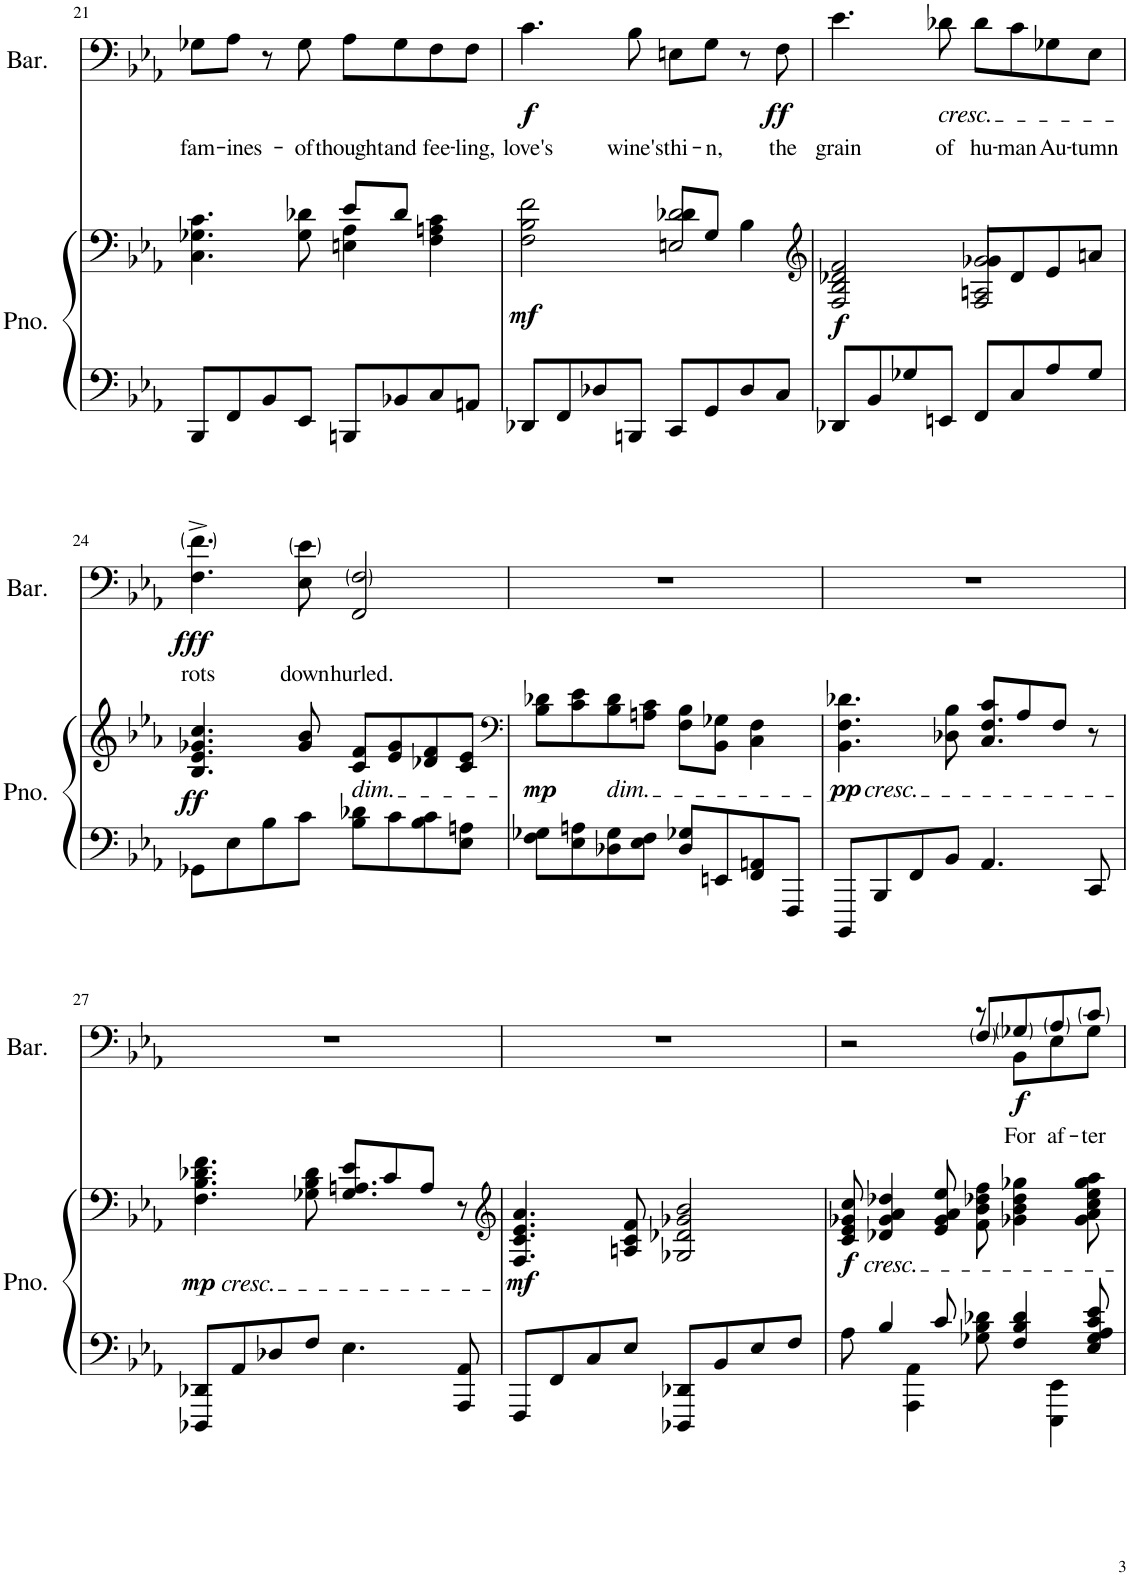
**kern	**kern	**dynam	**kern	**text	**dynam
*part2	*part2	*part2	*part1	*part1	*part1
*staff3	*staff2	*staff2/3	*staff1	*staff1	*staff1
*I"Piano	*	*	*I"Baritone	*	*
*I'Pno.	*	*	*I'Bar.	*	*
!!LO:PB:g=z
*clefF4	*clefF4	*	*clefF4	*	*
*k[b-e-a-]	*k[b-e-a-]	*	*k[b-e-a-]	*	*
*M4/4	*M4/4	*	*M4/4	*	*
=21	=21	=21	=21	=21	=21
*	*^	*	*	*	*
!	!	!	!	!	!LO:LY:b	!
8BBB-/L	4.C\ 4.G-X\ 4.c\	2ryy	.	8G-X\L	fam-	.
!	!	!	!	!	!LO:LY:b	!
8FF/	.	.	.	8A-\J	-ines-	.
8BB-/	.	.	.	8r	.	.
!	!	!	!	!	!LO:LY:b	!
8EE-/J	8G-\ 8d-X\	.	.	8G-\	of	.
!	!	!	!	!	!LO:LY:b	!
8BBBn/L	4En\ 4A-\	8e-/L	.	8A-\L	thought	.
!	!	!	!	!	!LO:LY:b	!
8BB-X/	.	8d-/J	.	8G-\	and	.
!	!	!	!	!	!LO:LY:b	!
8C/	4F\ 4An\ 4c\	4ryy	.	8F\	fee-	.
!	!	!	!	!	!LO:LY:b	!
8AAn/J	.	.	.	8F\J	-ling,	.
=22	=22	=22	=22	=22	=22	=22
!	!	!	!LO:DY:b	!	!LO:LY:b	!LO:DY:b
8DD-X/L	2F\ 2B-\ 2f\	2ryy	mf	4.c\	love's	f
8FF/	.	.	.	.	.	.
8D-X/	.	.	.	.	.	.
!	!	!	!	!	!LO:LY:b	!
8BBBn/J	.	.	.	8B-\	wine's	.
!	!	!	!	!	!LO:LY:b	!
8CC/L	2En/ 2d-X/	8d-/L	.	8En\L	thi-	.
!	!	!	!	!	!LO:LY:b	!
8GG/	.	8G/J	.	8G\J	-n,	.
8D-/	.	4B-\	.	8r	.	.
!	!	!	!	!	!LO:LY:b	!LO:DY:b
8C/J	.	.	.	8F\	the	ff
=23	=23	=23	=23	=23	=23	=23
*	*clefG2	*	*	*	*	*
!	!	!	!LO:DY:b	!	!LO:LY:b	!
8DD-X/L	2F/ 2B-/ 2d-X/ 2f/	2ryy	f	4.e-\	grain	.
8BB-/	.	.	.	.	.	.
8G-X/	.	.	.	.	.	.
!	!	!	!	!LO:TX:b:i:t=cresc.	!	!
!	!	!	!	!	!LO:LY:b	!
8EEn/J	.	.	.	8d-X\	of	.
!	!	!	!	!	!LO:LY:b	!
8FF/L	2F/ 2An/ 2g-X/	8g-/L	.	8d-\L	hu-	.
!	!	!	!	!	!LO:LY:b	!
8C/	.	8d-/	.	8c\	-man	.
!	!	!	!	!	!LO:LY:b	!
8A-/	.	8e-/	.	8G-X\	Au-	.
!	!	!	!	!	!LO:LY:b	!
8G-/J	.	8an/J	.	8E-\J	-tumn	.
!!LO:LB:g=z
=24	=24	=24	=24	=24	=24	=24
!	!	!	!LO:DY:b	!	!LO:LY:b	!LO:DY:b
*	*v	*v	*	*	*	*
8GG-X\L	4.B-/ 4.e-/ 4.g-X/ 4.cc/	ff	4.F\^ 4.f\^	rots	fff
8E-\	.	.	.	.	.
8B-\	.	.	.	.	.
!	!	!	!	!LO:LY:b	!
8c\J	8g-/ 8b-/	.	8E-\ 8e-\	down	.
!	!LO:TX:b:i:t=dim.	!	!	!	!
!	!	!	!	!LO:LY:b	!
8B-\ 8d-X\L	8c/ 8f/L	.	2FF/ 2F/	hurled.	.
8c\	8e-/ 8g-/	.	.	.	.
8B-\ 8c\	8d-X/ 8f/	.	.	.	.
8E-\ 8An\J	8c/ 8e-/J	.	.	.	.
=25	=25	=25	=25	=25	=25
*	*clefF4	*	*	*	*
!	!	!LO:DY:b	!	!	!
8F\ 8G-X\L	8B-\ 8d-X\L	mp	1r	.	.
8E-\ 8An\	8c\ 8e-\	.	.	.	.
!	!LO:TX:b:i:t=dim.	!	!	!	!
8D-X\ 8G-\	8B-\ 8d-\	.	.	.	.
8E-\ 8F\J	8An\ 8c\J	.	.	.	.
8D-/ 8G-X/L	8F\ 8B-\L	.	.	.	.
8EEn/	8BB-\ 8G-X\J	.	.	.	.
8FF/ 8AAn/	4C\ 4F\	.	.	.	.
8FFF/J	.	.	.	.	.
=26	=26	=26	=26	=26	=26
*	*^	*	*	*	*
!	!LO:TX:b:i:t=cresc.	!	!	!	!	!
!	!	!	!LO:DY:b	!	!	!
8BBBB-/L	4.BB-\ 4.F\ 4.d-X\	2ryy	pp	1r	.	.
8BBB-/	.	.	.	.	.	.
8FF/	.	.	.	.	.	.
8BB-/J	8D-X\ 8B-\	.	.	.	.	.
4.AA-/	4.C/ 4.F/	8c/L	.	.	.	.
.	.	8A-/	.	.	.	.
.	.	8F/J	.	.	.	.
8CC/	8r	8ryy	.	.	.	.
!!LO:LB:g=z
=27	=27	=27	=27	=27	=27	=27
!	!LO:TX:b:i:t=cresc.	!	!	!	!	!
!	!	!	!LO:DY:b	!	!	!
8DDD-X/ 8DD-X/L	4.F\ 4.B-\ 4.d-X\ 4.f\	2ryy	mp	1r	.	.
8AA-/	.	.	.	.	.	.
8D-X/	.	.	.	.	.	.
8F/J	8G-X\ 8B-\ 8d-\	.	.	.	.	.
4.E-\	4.G-/ 4.An/	8e-/L	.	.	.	.
.	.	8c/	.	.	.	.
.	.	8A/J	.	.	.	.
8AAA-/ 8AA-/	8r	8ryy	.	.	.	.
*	*v	*v	*	*	*	*
=28	=28	=28	=28	=28	=28
*	*clefG2	*	*	*	*
*	*^	*	*	*	*
!	!	!	!LO:DY:b	!	!	!
*	*v	*v	*	*	*	*
8FFF/L	4.F/ 4.c/ 4.e-/ 4.a-/	mf	1r	.	.
8FF/	.	.	.	.	.
8C/	.	.	.	.	.
8E-/J	8An/ 8c/ 8f/	.	.	.	.
8DDD-X/ 8DD-X/L	2G-X/ 2d-X/ 2g-X/ 2b-/	.	.	.	.
8BB-/	.	.	.	.	.
8E-/	.	.	.	.	.
8F/J	.	.	.	.	.
=29	=29	=29	=29	=29	=29
*^	*	*	*^	*	*
!	!	!LO:TX:b:i:t=cresc.	!	!	!	!	!
!	!	!	!LO:DY:b	!	!	!	!
8A-\	4ryy	8c/ 8e-/ 8g-X/ 8cc/	f	2r	2ryy	.	.
4B-/	.	4d-X/ 4g-/ 4a-/ 4dd-X/	.	.	.	.	.
.	4AAA-\ 4AA-\	.	.	.	.	.	.
8c/	.	8e-/ 8g-/ 8a-/ 8ee-/	.	.	.	.	.
8G-X\ 8B-\ 8d-X\	4ryy	8f\ 8b-\ 8dd-X\ 8ff\	.	8r	8F/L	.	.
!	!	!	!	!	!	!LO:LY:b	!LO:DY:b
4F/ 4B-/ 4d-/	.	4g-X\ 4b-\ 4dd-\ 4gg-X\	.	8BB-\L	8G-X/	For	f
!	!	!	!	!	!	!LO:LY:b	!
.	4EEE-\ 4EE-\	.	.	8E-\	8A-/	af-	.
!	!	!	!	!	!	!LO:LY:b	!
8E-/ 8G-/ 8A-/ 8c/ 8e-/	.	8g-\ 8a-\ 8cc\ 8ee-\ 8gg-\ 8aa-\	.	8G-\J	8c/J	-ter	.
*v	*v	*	*	*v	*v	*	*
=	=	=	=	=	=
*-	*-	*-	*-	*-	*-
